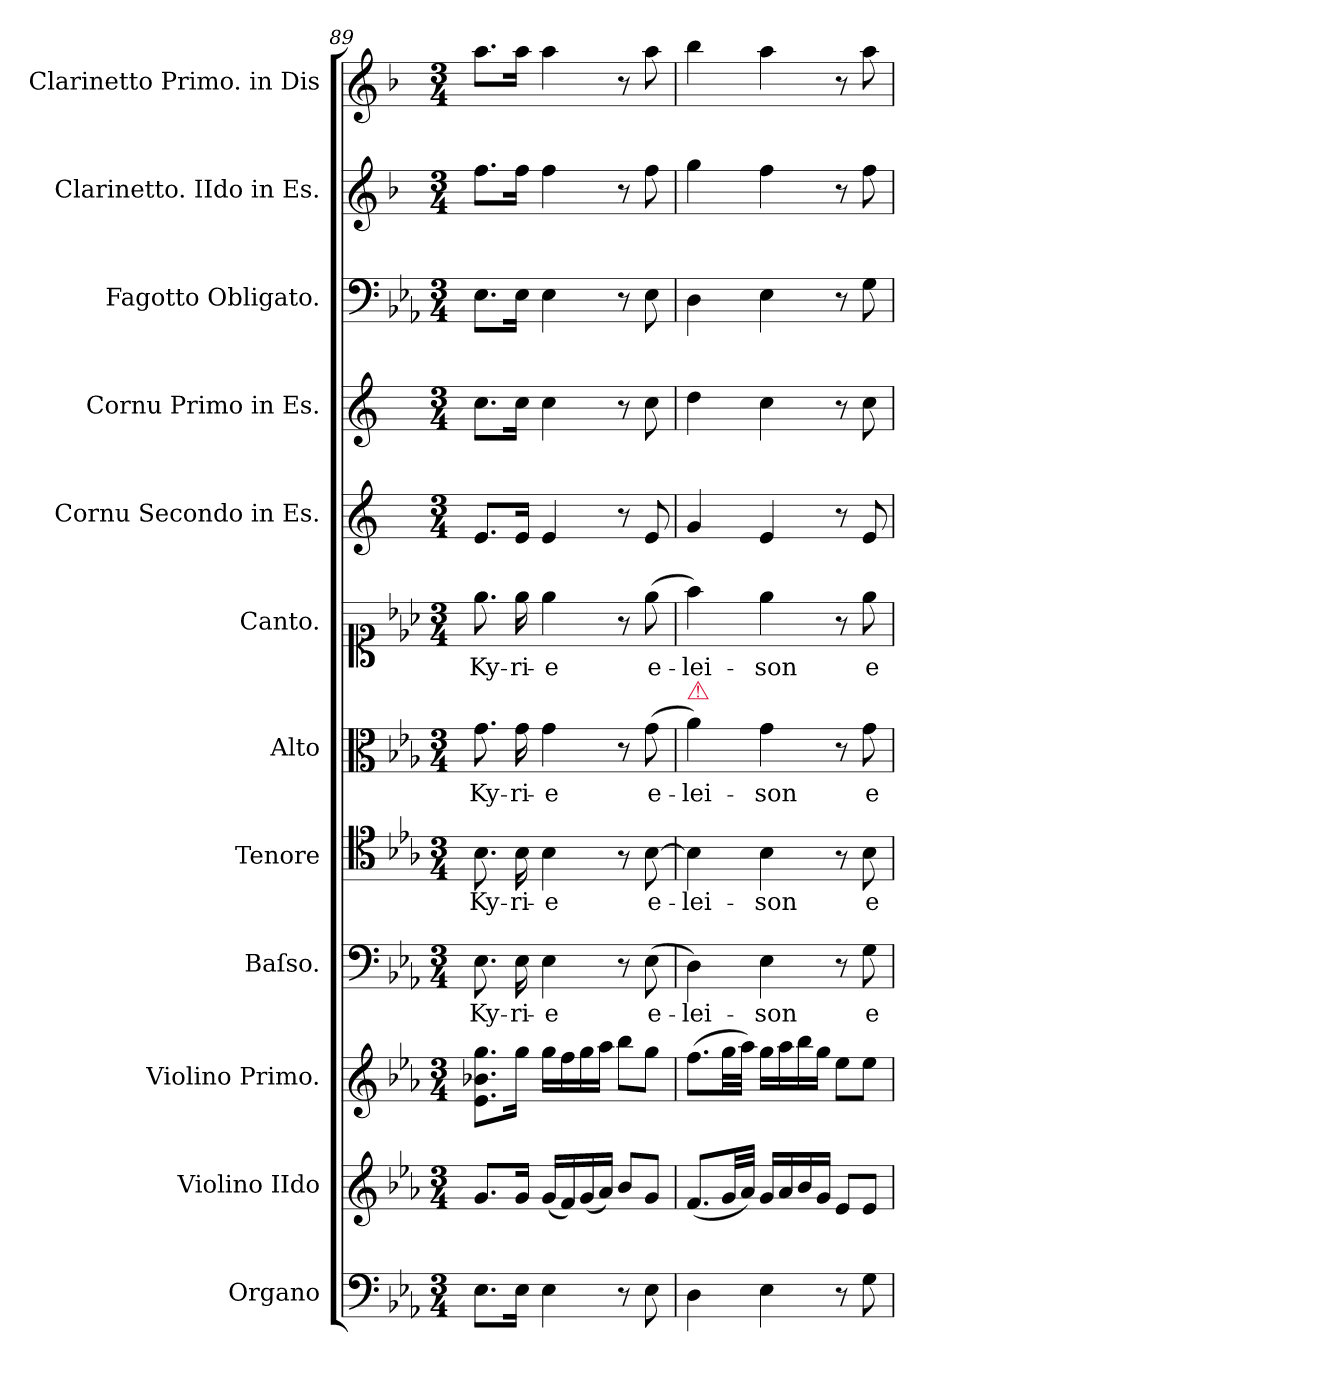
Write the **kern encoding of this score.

**kern	**kern	**kern	**kern	**text	**kern	**text	**kern	**text	**kern	**text	**kern	**dynam	**kern	**dynam	**kern	**dynam	**kern	**dynam	**kern	**dynam
*part12	*part11	*part10	*part9	*part9	*part8	*part8	*part7	*part7	*part6	*part6	*part5	*part5	*part4	*part4	*part3	*part3	*part2	*part2	*part1	*part1
*staff12	*staff11	*staff10	*staff9	*staff9	*staff8	*staff8	*staff7	*staff7	*staff6	*staff6	*staff5	*staff5	*staff4	*staff4	*staff3	*staff3	*staff2	*staff2	*staff1	*staff1
*I"Organo	*I"Violino IIdo	*I"Violino Primo.	*I"Baſso.	*	*I"Tenore	*	*I"Alto	*	*I"Canto.	*	*I"Cornu Secondo in Es.	*	*I"Cornu Primo in Es.	*	*I"Fagotto Obligato.	*	*I"Clarinetto. IIdo in Es.	*	*I"Clarinetto Primo. in Dis	*
*I'org	*I'vl II	*I'vl I	*I'B	*	*I'T	*	*I'A	*	*	*	*I'cor 2 in E♭	*	*I'cor 1 in E♭	*	*I'fag	*	*I'cl 2 in E♭	*	*I'cl 2 in E♭	*
*clefF4	*clefG2	*clefG2	*clefF4	*	*clefC4	*	*clefC3	*	*clefC1	*	*clefG2	*	*clefG2	*	*clefF4	*	*clefG2	*	*clefG2	*
*	*	*	*	*	*	*	*	*	*	*	*ITrd5c9	*	*ITrd5c9	*	*	*	*ITrd1c2	*	*ITrd1c2	*
*k[b-e-a-]	*k[b-e-a-]	*k[b-e-a-]	*k[b-e-a-]	*	*k[b-e-a-]	*	*k[b-e-a-]	*	*k[b-e-a-]	*	*k[b-e-a-]	*	*k[b-e-a-]	*	*k[b-e-a-]	*	*k[b-e-a-]	*	*k[b-e-a-]	*
*M3/4	*M3/4	*M3/4	*M3/4	*	*M3/4	*	*M3/4	*	*M3/4	*	*M3/4	*	*M3/4	*	*M3/4	*	*M3/4	*	*M3/4	*
=89	=89	=89	=89	=89	=89	=89	=89	=89	=89	=89	=89	=89	=89	=89	=89	=89	=89	=89	=89	=89
!	!	!	!	!	!	!	!	!	!	!	!	!LO:DY:a	!	!LO:DY:a	!	!LO:DY:a	!	!LO:DY:a	!	!LO:DY:a:rj
8.E-\L	8.g/L	8.e-\ 8.b-X\ 8.gg\L	8.E-\	Ky-	8.B-\	Ky-	8.g\	Ky-	8.ee-\	Ky-	8.G/L	forte	8.e-\L	forte	8.E-\L	forte	8.ee-\L	forte	8.gg\L	for
16E-\Jk	16g/Jk	16gg\Jk	16E-\	-ri-	16B-\	-ri-	16g\	-ri-	16ee-\	-ri-	16G/Jk	.	16e-\Jk	.	16E-\Jk	.	16ee-\Jk	.	16gg\Jk	.
4E-\	(16g/LL	16gg\LL	4E-\	-e	4B-\	-e	4g\	-e	4ee-\	-e	4G/	.	4e-\	.	4E-\	.	4ee-\	.	4gg\	.
.	16f/)	16ff\	.	.	.	.	.	.	.	.	.	.	.	.	.	.	.	.	.	.
.	(16g/	16gg\	.	.	.	.	.	.	.	.	.	.	.	.	.	.	.	.	.	.
.	16a-/JJ)	16aa-\JJ	.	.	.	.	.	.	.	.	.	.	.	.	.	.	.	.	.	.
8r	8b-/L	8bb-\L	8r	.	8r	.	8r	.	8r	.	8r	.	8r	.	8r	.	8r	.	8r	.
8E-\	8g/J	8gg\J	(8E-\	e-	[8B-\	e-	(8g\	e-	(8ee-\	e-	8G/	.	8e-\	.	8E-\	.	8ee-\	.	8gg\	.
=90	=90	=90	=90	=90	=90	=90	=90	=90	=90	=90	=90	=90	=90	=90	=90	=90	=90	=90	=90	=90
!	!	!	!	!	!	!	!LO:TX:a:color=crimson:t=⚠	!	!	!	!	!	!	!	!	!	!	!	!	!
4D\	(8.f/L	(8.ff\L	4D\)	-lei-	4B-\]	-lei-	4a-\)	-lei-	4ff\)	-lei-	4B-/	.	4f\	.	4D\	.	4ff\	.	4aa-\	.
.	32g/LL	32gg\LL	.	.	.	.	.	.	.	.	.	.	.	.	.	.	.	.	.	.
.	32a-/JJJ)	32aa-\JJJ)	.	.	.	.	.	.	.	.	.	.	.	.	.	.	.	.	.	.
4E-\	16g/LL	16gg\LL	4E-\	-son	4B-\	-son	4g\	-son	4ee-\	-son	4G/	.	4e-\	.	4E-\	.	4ee-\	.	4gg\	.
.	16a-/	16aa-\	.	.	.	.	.	.	.	.	.	.	.	.	.	.	.	.	.	.
.	16b-/	16bb-\	.	.	.	.	.	.	.	.	.	.	.	.	.	.	.	.	.	.
.	16g/JJ	16gg\JJ	.	.	.	.	.	.	.	.	.	.	.	.	.	.	.	.	.	.
8r	8e-/L	8ee-\L	8r	.	8r	.	8r	.	8r	.	8r	.	8r	.	8r	.	8r	.	8r	.
8G\	8e-/J	8ee-\J	8G\	e-	8B-\	e-	8g\	e-	8ee-\	e-	8G/	.	8e-\	.	8G\	.	8ee-\	.	8gg\	.
=	=	=	=	=	=	=	=	=	=	=	=	=	=	=	=	=	=	=	=	=
*-	*-	*-	*-	*-	*-	*-	*-	*-	*-	*-	*-	*-	*-	*-	*-	*-	*-	*-	*-	*-
